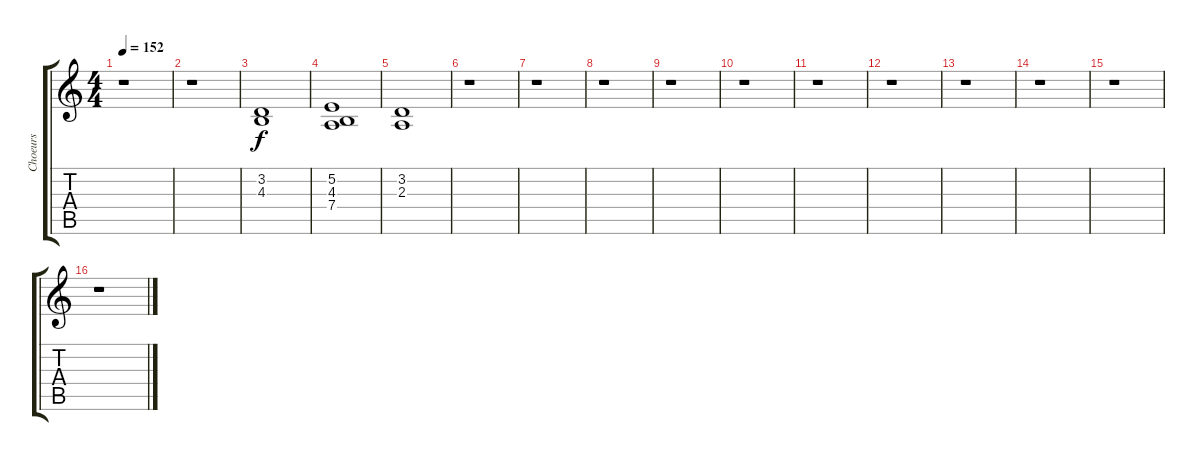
\track ("Choeurs" "Choeurs") {instrument choiraahs}
\staff {score tabs}
\tuning (E4 B3 G3 D3 A2 E2) {hide}
\ts (4 4)
\tempo 152
\clef g2
\ks c
r.1{dy f} |
r.1 |
(3.2 4.3).1 |
(5.2 4.3 7.4).1 |
(3.2 2.3).1 |
r.1 |
r.1 |
r.1 |
r.1 |
r.1 |
r.1 |
r.1 |
r.1 |
r.1 |
r.1 |
r.1
